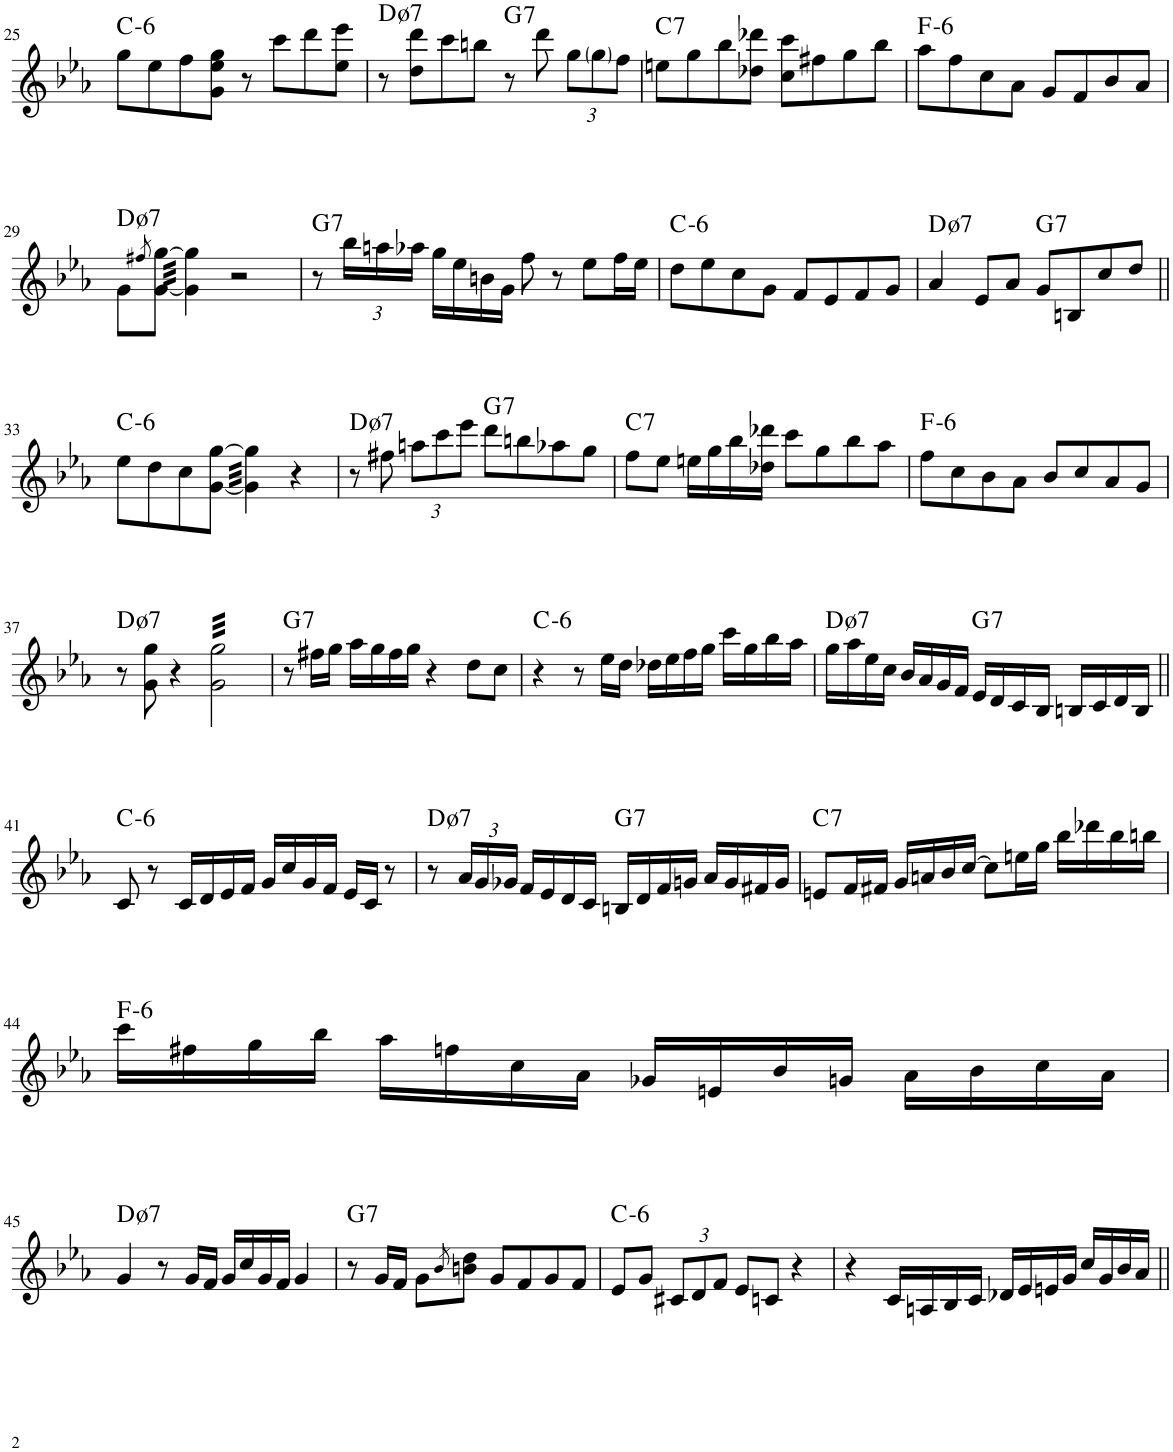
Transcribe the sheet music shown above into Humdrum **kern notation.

**kern	**harte
*part1	*part1
*staff1	*
*I"Piano	*
*I'Pno.	*
!!LO:PB:g=z
*clefG2	*
*k[b-e-a-]	*
*M4/4	*
=25	=25
!	!LO:H:kt=6
8gg\L	C:min6
8ee-\	.
8ff\	.
8g\ 8ee-\ 8gg\J	.
8r	.
8ccc\L	.
8ddd\	.
8ee-\ 8eee-\J	.
=26	=26
!	!LO:H:kt=7
8r	D:hdim7
8dd\ 8ddd\L	.
8ccc\	.
8bbn\J	.
!	!LO:H:kt=7
8r	G:7
8ddd\	.
*Xbrackettup	*
12gg\L	.
12gg\	.
12ff\J	.
=27	=27
!	!LO:H:kt=7
8een\L	C:7
8gg\	.
8bb-\	.
8dd-X\ 8ddd-X\J	.
8cc\ 8ccc\L	.
8ff#X\	.
8gg\	.
8bb-\J	.
=28	=28
!	!LO:H:kt=6
8aa-\L	F:min6
8ff\	.
8cc\	.
8a-\J	.
8g/L	.
8f/	.
8b-/	.
8a-/J	.
!!LO:LB:g=z
=29	=29
!	!LO:H:kt=7
8g\L	D:hdim7
8qff#X/	.
*tremolo	*
[64g\ [64gg\	.
64g\ 64gg\	.
64g\ 64gg\	.
64g\ 64gg\	.
64g\ 64gg\	.
64g\ 64gg\	.
64g\ 64gg\	.
64g\ 64gg\JJJJ	.
*Xtremolo	*
4g\] 4gg\]	.
2r	.
=30	=30
!	!LO:H:kt=7
8r	G:7
24bb-\LL	.
24aan\	.
24aa-X\JJ	.
16gg\LL	.
16ee-\	.
16bn\	.
16g\JJ	.
8ff\	.
8r	.
8ee-\L	.
16ff\L	.
16ee-\JJ	.
=31	=31
!	!LO:H:kt=6
8dd\L	C:min6
8ee-\	.
8cc\	.
8g\J	.
8f/L	.
8e-/	.
8f/	.
8g/J	.
=32	=32
!	!LO:H:kt=7
4a-/	D:hdim7
8e-/L	.
8a-/J	.
!	!LO:H:kt=7
8g/L	G:7
8Bn/	.
8cc/	.
8dd/J	.
!!LO:LB:g=z
=33||	=33||
!	!LO:H:kt=6
8ee-\L	C:min6
8dd\	.
8cc\	.
*tremolo	*
[64g\ [64gg\	.
64g\ 64gg\	.
64g\ 64gg\	.
64g\ 64gg\	.
64g\ 64gg\	.
64g\ 64gg\	.
64g\ 64gg\	.
64g\ 64gg\JJJJ	.
*Xtremolo	*
4g\] 4gg\]	.
4r	.
=34	=34
!	!LO:H:kt=7
8r	D:hdim7
8ff#X\	.
12aan\L	.
12ccc\	.
!	!LO:H:kt=7
12eee-\J	G:7
8ddd\L	.
8bbn\	.
8aa-X\	.
8gg\J	.
=35	=35
!	!LO:H:kt=7
8ff\L	C:7
8ee-\J	.
16een\LL	.
16gg\	.
16bb-\	.
16dd-X\ 16ddd-X\JJ	.
8ccc\L	.
8gg\	.
8bb-\	.
8aa-\J	.
=36	=36
!	!LO:H:kt=6
8ff\L	F:min6
8cc\	.
8b-\	.
8a-\J	.
8b-/L	.
8cc/	.
8a-/	.
8g/J	.
!!LO:LB:g=z
=37	=37
!	!LO:H:kt=7
8r	D:hdim7
8g\ 8gg\	.
4r	.
*tremolo	*
32g\ 32gg\LLL	.
32g\ 32gg\	.
32g\ 32gg\	.
32g\ 32gg\	.
32g\ 32gg\	.
32g\ 32gg\	.
32g\ 32gg\	.
32g\ 32gg\	.
32g\ 32gg\	.
32g\ 32gg\	.
32g\ 32gg\	.
32g\ 32gg\	.
32g\ 32gg\	.
32g\ 32gg\	.
32g\ 32gg\	.
32g\ 32gg\JJJ	.
*Xtremolo	*
=38	=38
!	!LO:H:kt=7
8r	G:7
16ff#X\LL	.
16gg\JJ	.
16aa-\LL	.
16gg\	.
16ff#\	.
16gg\JJ	.
4r	.
8dd\L	.
8cc\J	.
=39	=39
!	!LO:H:kt=6
4r	C:min6
8r	.
16ee-\LL	.
16dd\JJ	.
16dd-X\LL	.
16ee-\	.
16ff\	.
16gg\JJ	.
16ccc\LL	.
16gg\	.
16bb-\	.
16aa-\JJ	.
=40	=40
!	!LO:H:kt=7
16gg\LL	D:hdim7
16aa-\	.
16ee-\	.
16cc\JJ	.
16b-/LL	.
16a-/	.
16g/	.
16f/JJ	.
!	!LO:H:kt=7
16e-/LL	G:7
16d/	.
16c/	.
16B-/JJ	.
16Bn/LL	.
16c/	.
16d/	.
16B/JJ	.
!!LO:LB:g=z
=41||	=41||
!	!LO:H:kt=6
8c/	C:min6
8r	.
16c/LL	.
16d/	.
16e-/	.
16f/JJ	.
16g/LL	.
16cc/	.
16g/	.
16f/JJ	.
16e-/LL	.
16c/JJ	.
8r	.
=42	=42
!	!LO:H:kt=7
8r	D:hdim7
24a-/LL	.
24g/	.
24g-X/JJ	.
16f/LL	.
16e-/	.
16d/	.
16c/JJ	.
!	!LO:H:kt=7
16Bn/LL	G:7
16d/	.
16f/	.
16gn/JJ	.
16a-/LL	.
16g/	.
16f#X/	.
16g/JJ	.
=43	=43
!	!LO:H:kt=7
8en/L	C:7
16f/L	.
16f#X/JJ	.
16g/LL	.
16an/	.
16b-/	.
[16cc/JJ	.
8cc\L]	.
16een\L	.
16gg\JJ	.
16bb-\LL	.
16ddd-X\	.
16bb-\	.
16bbn\JJ	.
!!LO:LB:g=z
=44	=44
!	!LO:H:kt=6
16ccc\LL	F:min6
16ff#X\	.
16gg\	.
16bb-\JJ	.
16aa-\LL	.
16ffn\	.
16cc\	.
16a-\JJ	.
16g-X/LL	.
16en/	.
16b-/	.
16gn/JJ	.
16a-\LL	.
16b-\	.
16cc\	.
16a-\JJ	.
!!LO:LB:g=z
=45	=45
!	!LO:H:kt=7
4g/	D:hdim7
8r	.
16g/LL	.
16f/JJ	.
16g/LL	.
16cc/	.
16g/	.
16f/JJ	.
4g/	.
=46	=46
!	!LO:H:kt=7
8r	G:7
16g/LL	.
16f/JJ	.
8g\L	.
8qb-/	.
8bn\ 8dd\J	.
8g/L	.
8f/	.
8g/	.
8f/J	.
=47	=47
!	!LO:H:kt=6
8e-/L	C:min6
8g/J	.
12c#X/L	.
12d/	.
12f/J	.
8e-/L	.
8cn/J	.
4r	.
=48	=48
4r	.
16c/LL	.
16An/	.
16B-/	.
16c/JJ	.
16d-X/LL	.
16e-/	.
16en/	.
16g/JJ	.
16cc/LL	.
16g/	.
16b-/	.
16a-/JJ	.
=||	=||
*-	*-
